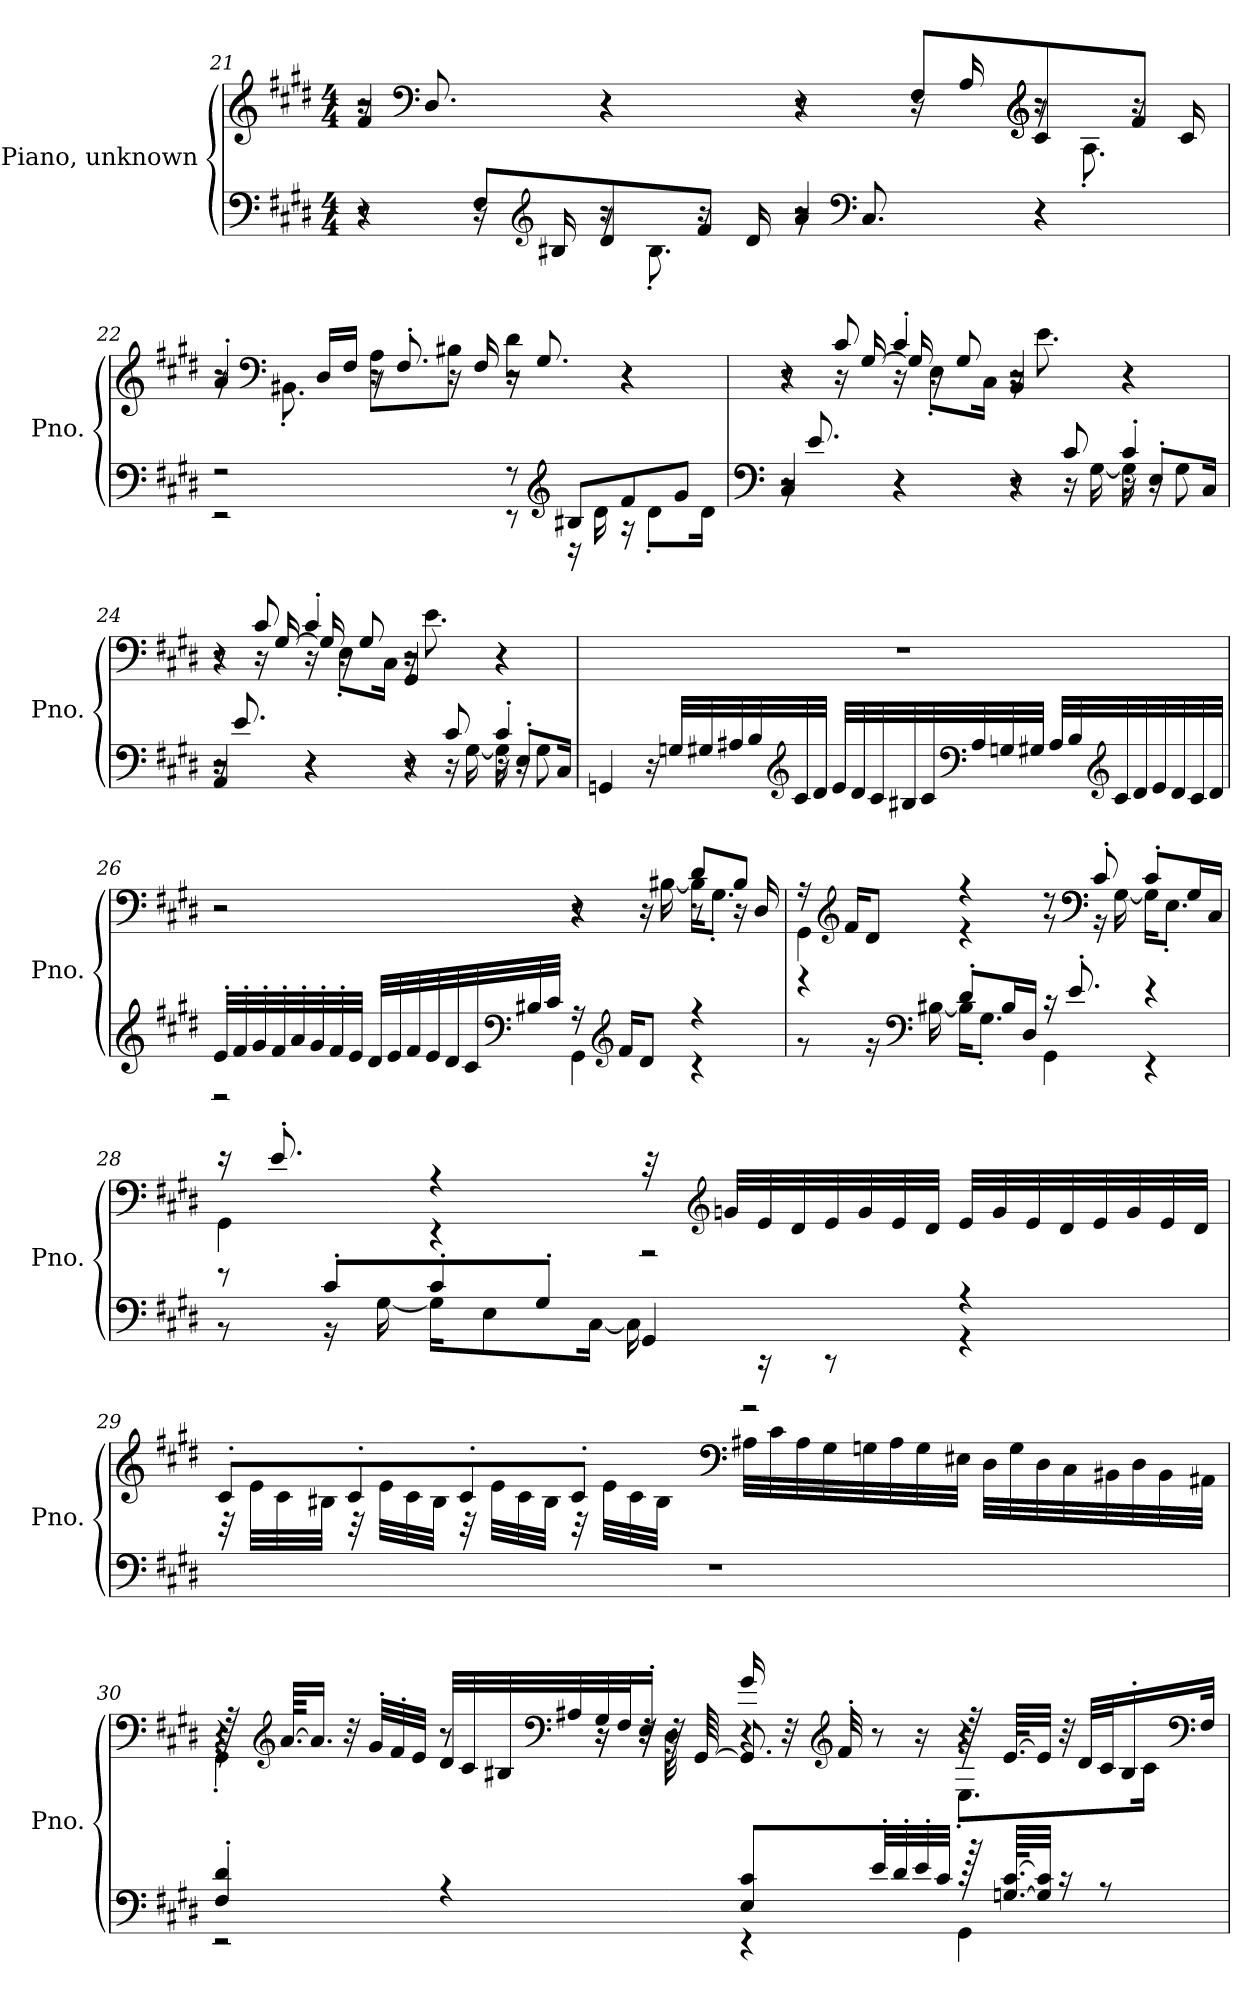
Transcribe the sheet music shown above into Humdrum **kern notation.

**kern	**kern
*part1	*part1
*staff2	*staff1
*I"Piano, unknown	*
*I'Pno.	*
!!LO:PB:g=z
*clefF4	*clefG2
*k[f#c#g#d#]	*k[f#c#g#d#]
*M4/4	*M4/4
=21	=21
*^	*^
*	*^	*	*^
8r	4r	8r	4f#/	2r	16r
*	*	*	*clefF4	*	*
.	.	.	.	.	8.D#/
8F#/L	.	16r	.	.	.
*clefG2	*	*	*	*	*
.	.	16B#X/	.	.	.
8d#/	16r	8r	4r	.	4r
.	8.B#'\	.	.	.	.
8f#/J	.	16r	.	.	.
.	.	16d#/	.	.	.
4a/	2r	16r	8r	4r	8r
*clefF4	*	*	*	*	*
.	.	8.C#/	.	.	.
.	.	.	8F#/L	.	16r
.	.	.	.	.	16A/
*	*	*	*clefG2	*	*
4r	.	4r	8c#/	16r	8r
.	.	.	.	8.A'\	.
.	.	.	8f#/J	.	16r
.	.	.	.	.	16c#/
*	*v	*v	*	*	*
!!LO:LB:g=z	!!	!!
=22	=22	=22	=22	=22
2r	2r	4a'/	16r	8r
*	*	*clefF4	*	*
.	.	.	8.BB#X'\	.
.	.	.	.	16D#/LL
.	.	.	.	16F#/JJ
.	.	16r	8A\L	8r
.	.	8.F#'/	.	.
.	.	.	8B#X\J	16r
.	.	.	.	16F#/
8r	8r	2r	4d#\	16r
.	.	.	.	8.G#/
*clefG2	*	*	*	*
8B#X/L	16r	.	.	.
.	16d#\	.	.	.
8f#/	16r	.	4r	4r
.	8d#'\L	.	.	.
8g#/J	.	.	.	.
.	16d#\Jk	.	.	.
*v	*v	*	*	*
=23	=23	=23	=23
*clefF4	*	*	*
*^	*	*	*
*	*^	*	*	*
4C#/	2r	16r	8r	4r	8r
.	.	8.e/	.	.	.
.	.	.	8c#/	.	16r
.	.	.	.	.	[16G#/
4r	.	4r	4c#'/	16r	16G#/]
.	.	.	.	8E'\L	16r
.	.	.	.	.	8G#/
.	.	.	.	16C#\Jk	.
8r	8r	4r	2r	16r	4BB/
.	.	.	.	8.e\	.
8c#/	16r	.	.	.	.
.	[16G#\	.	.	.	.
4c#'/	16G#\]	16r	.	4r	4r
.	16r	8E'/L	.	.	.
.	8G#\	.	.	.	.
.	.	16C#/Jk	.	.	.
!!LO:LB:g=z	!!	!!
=24	=24	=24	=24	=24	=24
4AA/	2r	16r	8r	4r	8r
.	.	8.e/	.	.	.
.	.	.	8c#/	.	16r
.	.	.	.	.	[16G#/
4r	.	4r	4c#'/	16r	16G#/]
.	.	.	.	8E'\L	16r
.	.	.	.	.	8G#/
.	.	.	.	16C#\Jk	.
8r	8r	4r	2r	16r	4GG#/
.	.	.	.	8.e\	.
8c#/	16r	.	.	.	.
.	[16G#\	.	.	.	.
4c#'/	16G#\]	16r	.	4r	4r
.	16r	8E'/L	.	.	.
.	8G#\	.	.	.	.
.	.	16C#/Jk	.	.	.
*v	*v	*v	*	*	*
*	*v	*v	*v
!!LO:LB:g=z
=25	=25
4GGn/	1r
16r	.
32Gn/LLL	.
32G#X/	.
32A#X/	.
32B/	.
*clefG2	*
32c#/	.
32d#/JJJ	.
32e/LLL	.
32d#/	.
32c#/	.
32B#X/	.
32c#/	.
*clefF4	*
32A#/	.
32Gn/	.
32G#X/JJJ	.
32A#/LLL	.
32B#/	.
*clefG2	*
32c#/	.
32d#/	.
32e/	.
32d#/	.
32c#/	.
32d#/JJJ	.
!!LO:LB:g=z
=26	=26
*^	*^
*	*	*	*^
32e'/LLL	2r	2r	2r	2r
32f#'/	.	.	.	.
32g#'/	.	.	.	.
32f#'/	.	.	.	.
32a'/	.	.	.	.
32g#'/	.	.	.	.
32f#'/	.	.	.	.
32e/JJJ	.	.	.	.
32d#/LLL	.	.	.	.
32e/	.	.	.	.
32f#/	.	.	.	.
32e/	.	.	.	.
32d#/	.	.	.	.
32c#/	.	.	.	.
*clefF4	*	*	*	*
32B#X/	.	.	.	.
32c#/JJJ	.	.	.	.
16r	4GG#\	4r	8r	4r
*clefG2	*	*	*	*
16f#/KL	.	.	.	.
8d#/J	.	.	16r	.
.	.	.	[16B#X\	.
4r	4r	8d#/L	16B#\KL]	8r
.	.	.	8.G#'\J	.
.	.	8B#/J	.	16r
.	.	.	.	16D#/
*	*	*	*v	*v
!!LO:LB:g=z
=27	=27	=27	=27
4r	8r	16r	4GG#\
*	*	*clefG2	*
.	.	16f#/KL	.
.	16r	8d#/J	.
*clefF4	*	*	*
.	[16B#X\	.	.
8d#'/L	16B#\KL]	4r	4r
.	8.G#'\J	.	.
16B#/L	.	.	.
16D#/JJ	.	.	.
16r	4GG#\	8r	8r
8.e'/	.	.	.
*	*	*clefF4	*
.	.	8c#'/	16r
.	.	.	[16G#\
4r	4r	8c#'/L	16G#\KL]
.	.	.	8.E'\J
.	.	16G#/L	.
.	.	16C#/JJ	.
!!LO:PB:g=z	!!
=28	=28	=28	=28
8r	8r	16r	4GG#\
.	.	8.e'/	.
8c#'/L	16r	.	.
.	[16G#\	.	.
8c#'/	16G#\KL]	4r	4r
.	8E\	.	.
8G#'/J	.	.	.
.	[16C#\Jk	.	.
4GG#/	16C#\]	32r	2r
*	*	*clefG2	*
.	.	32gn/LLL	.
.	16r	32e/	.
.	.	32d#/	.
.	8r	32e/	.
.	.	32g/	.
.	.	32e/	.
.	.	32d#/JJJ	.
4r	4r	32e/LLL	.
.	.	32g/	.
.	.	32e/	.
.	.	32d#/	.
.	.	32e/	.
.	.	32g/	.
.	.	32e/	.
.	.	32d#/JJJ	.
*v	*v	*	*
!!LO:LB:g=z	!!
=29	=29	=29
1r	8c#'/L	32r
.	.	32e\LLL
.	.	32c#\
.	.	32B#X\JJJ
.	8c#'/	32r
.	.	32e\LLL
.	.	32c#\
.	.	32B#\JJJ
.	8c#'/	32r
.	.	32e\LLL
.	.	32c#\
.	.	32B#\JJJ
.	8c#'/J	32r
.	.	32e\LLL
.	.	32c#\
.	.	32B#\JJJ
*	*clefF4	*
.	2r	32A#X\LLL
.	.	32c#\
.	.	32A#\
.	.	32G#\
.	.	32Gn\
.	.	32A#\
.	.	32G\
.	.	32E#X\JJJ
.	.	32D#\LLL
.	.	32G\
.	.	32D#\
.	.	32C#\
.	.	32BB#X\
.	.	32D#\
.	.	32BB#\
.	.	32AA#X\JJJ
!!LO:LB:g=z
=30	=30	=30
*^	*	*^
4F#/' 4d#/'	2r	128r	4GG#'\	4r
*	*	*clefG2	*	*
.	.	[64.a/KKLL	.	.
.	.	16.a/JJ]	.	.
.	.	32r	.	.
.	.	32g#'/LLL	.	.
.	.	32f#'/	.	.
.	.	32e/JJJ	.	.
4r	.	32d#/LLL	8r	8r
.	.	32c#/	.	.
.	.	32B#X/	.	.
*	*	*clefF4	*	*
.	.	32A#X/	.	.
.	.	32G#/	16r	16r
.	.	32F#/J	.	.
.	.	16E'/JJ	32r	32r
.	.	.	32D#\	64r
.	.	.	.	[64GG#/
8E/ 8c#/L	4r	16g#/	4r	8.GG#/]
.	.	32r	.	.
*	*	*clefG2	*	*
.	.	32f#'/	.	.
32e'/LL	.	8r	.	.
32d#'/	.	.	.	.
32e'/	.	.	.	16r
32c#/JJJ	.	.	.	.
128r	4GG#\	128r	8.E'\L	4r
[64.Gn/ [64.c#/KLLL	.	[64.e/KLLL	.	.
32G/] 32c#/]JJJ	.	32e/JJJ]	.	.
16r	.	32r	.	.
.	.	32d#/LLL	.	.
8r	.	32c#/J	.	.
.	.	16B#'/	.	.
.	.	.	16c#\Jk	.
*	*	*clefF4	*	*
.	.	32F#/JJk	.	.
*v	*v	*	*	*
*	*v	*v	*v
=	=
*-	*-
